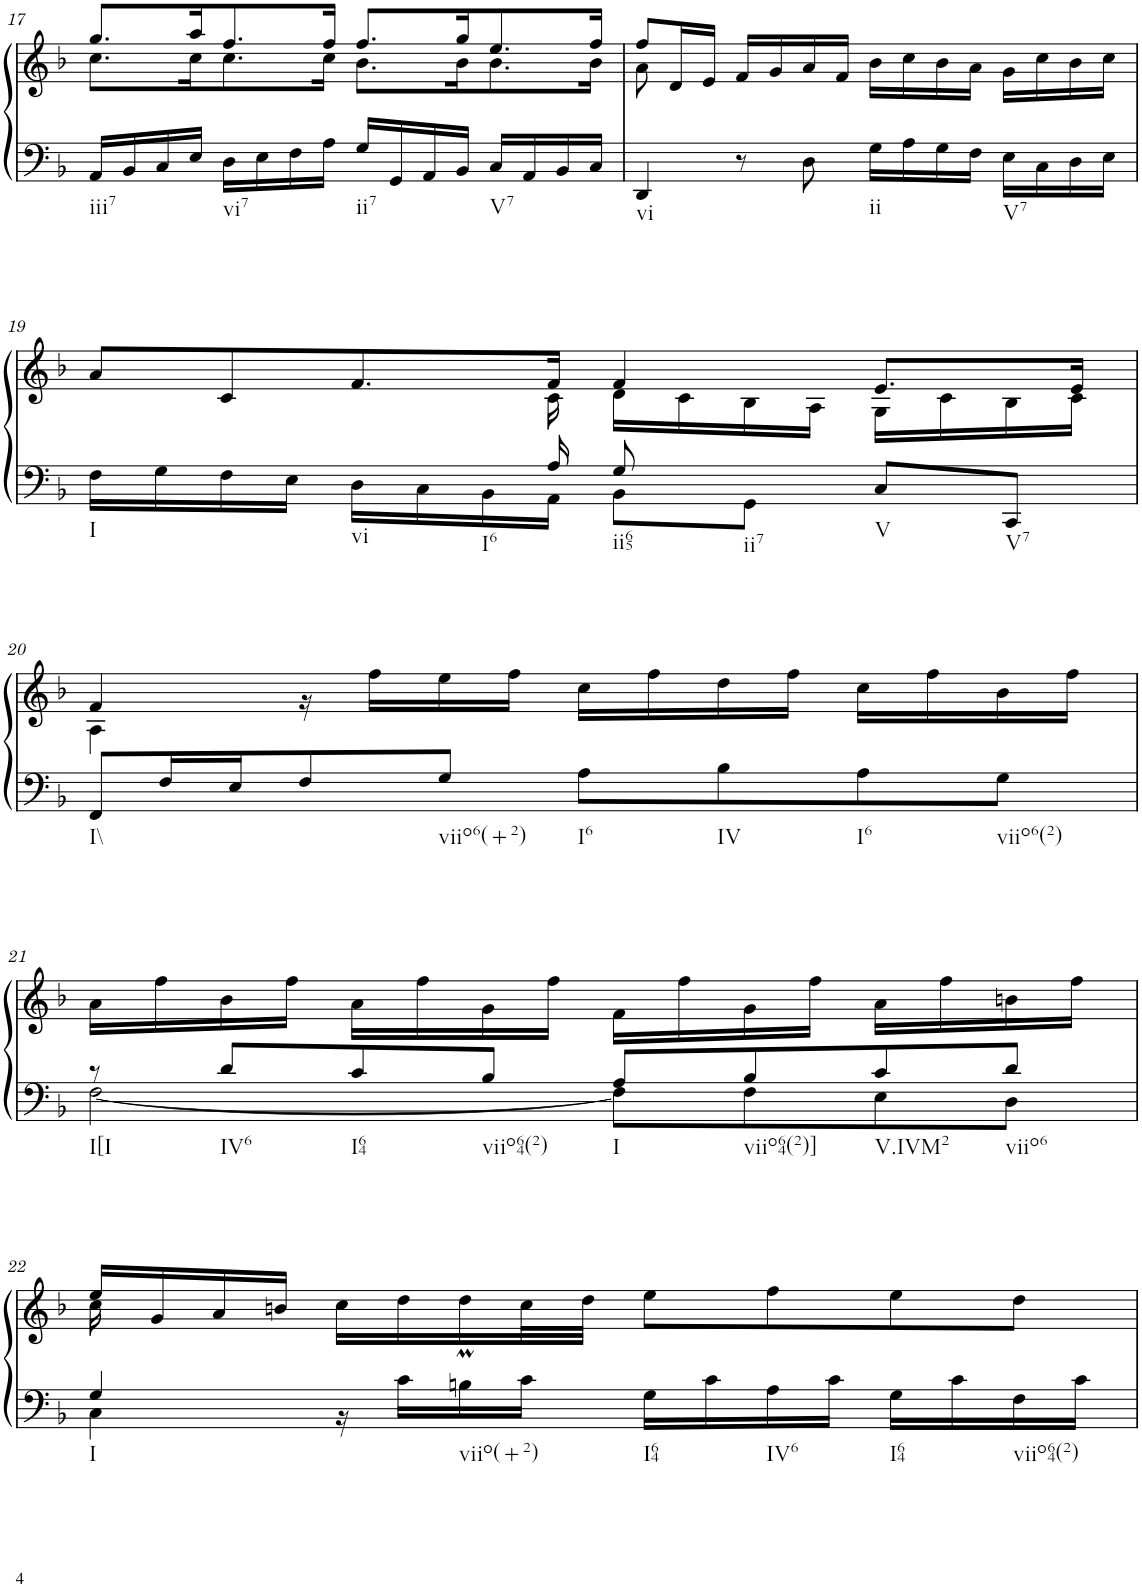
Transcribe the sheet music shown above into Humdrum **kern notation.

**kern	**kern
*part1	*part1
*staff2	*staff1
*I"Klavier linke Hand	*
!!LO:PB:g=z
*clefF4	*clefG2
*k[b-]	*k[b-]
*M2/2	*M2/2
=17	=17
*	*^
!LO:TX:b:t=iii7	!	!
16AA/LL	8.gg/L	8.cc\L
16BB-/	.	.
16C/	.	.
16E/JJ	16aa/K	16cc\K
!LO:TX:b:t=vi7	!	!
16D\LL	8.ff/	8.cc\
16E\	.	.
16F\	.	.
16A\JJ	16ff/Jk	16cc\Jk
!LO:TX:b:t=ii7	!	!
16G/LL	8.ff/L	8.b-\L
16GG/	.	.
16AA/	.	.
16BB-/JJ	16gg/K	16b-\K
!LO:TX:b:t=V7	!	!
16C/LL	8.ee/	8.b-\
16AA/	.	.
16BB-/	.	.
16C/JJ	16ff/Jk	16b-\Jk
=18	=18	=18
!LO:TX:b:t=vi	!	!
4DD/	8ff/L	8a\
.	16d/L	4.ryy
.	16e/JJ	.
8r	16f/LL	.
.	16g/	.
8D\	16a/	.
.	16f/JJ	.
!LO:TX:b:t=ii	!	!
16G\LL	2ryy	16b-\LL
16A\	.	16cc\
16G\	.	16b-\
16F\JJ	.	16a\JJ
!LO:TX:b:t=V7	!	!
16E\LL	.	16g\LL
16C\	.	16cc\
16D\	.	16b-\
16E\JJ	.	16cc\JJ
!!LO:LB:g=z	!!
=19	=19	=19
*^	*	*
!LO:TX:b:t=I	!	!	!
!LO:TX:b:t=vi	!	!	!
!LO:TX:b:t=I6	!	!	!
4..ryy	16F\LL	8a/L	4..ryy
.	16G\	.	.
.	16F\	8c/	.
.	16E\JJ	.	.
.	16D\LL	8.f/	.
.	16C\	.	.
.	16BB-\	.	.
16A/	16AA\JJ	16f/Jk	16c\
!LO:TX:b:t=ii65	!	!	!
8G/	8BB-\L	4f/	16d\LL
.	.	.	16c\
!LO:TX:b:t=ii7	!	!	!
8ryy	8GG\J	.	16B-\
.	.	.	16A\JJ
!LO:TX:b:t=V	!	!	!
8C/L	4ryy	8.e/L	16G\LL
.	.	.	16c\
!LO:TX:b:t=V7	!	!	!
8CC/J	.	.	16B-\
.	.	16e/Jk	16c\JJ
*v	*v	*	*
!!LO:LB:g=z	!!
=20	=20	=20
!LO:TX:b:t=I\\	!	!
8FF/L	4f/	4A\
16F/L	.	.
16E/J	.	.
8F/	2.ryy	16r
.	.	16ff\LL
!LO:TX:b:t=viio6(+2)	!	!
8G/J	.	16ee\
.	.	16ff\JJ
!LO:TX:b:t=I6	!	!
8A\L	.	16cc\LL
.	.	16ff\
!LO:TX:b:t=IV	!	!
8B-\	.	16dd\
.	.	16ff\JJ
!LO:TX:b:t=I6	!	!
8A\	.	16cc\LL
.	.	16ff\
!LO:TX:b:t=viio6(2)	!	!
8G\J	.	16b-\
.	.	16ff\JJ
!!LO:LB:g=z	!!
=21	=21	=21
*^	*	*
!LO:TX:b:t=I[I	!	!	!
8r	[2F\	1ryy	16a\LL
.	.	.	16ff\
!LO:TX:b:t=IV6	!	!	!
8d/L	.	.	16b-\
.	.	.	16ff\JJ
!LO:TX:b:t=I64	!	!	!
8c/	.	.	16a\LL
.	.	.	16ff\
!LO:TX:b:t=viio64(2)	!	!	!
8B-/J	.	.	16g\
.	.	.	16ff\JJ
!LO:TX:b:t=I	!	!	!
8A/L	8F\L]	.	16f\LL
.	.	.	16ff\
!LO:TX:b:t=viio64(2)]	!	!	!
8B-/	8F\	.	16g\
.	.	.	16ff\JJ
!LO:TX:b:t=V.IVM2	!	!	!
8c/	8E\	.	16a\LL
.	.	.	16ff\
!LO:TX:b:t=viio6	!	!	!
8d/J	8D\J	.	16bn\
.	.	.	16ff\JJ
!!LO:LB:g=z	!!
=22	=22	=22	=22
!LO:TX:b:t=I	!	!	!
4G/	4C\	16ee/LL	16cc\
.	.	16g/	8.ryy
.	.	16a/	.
.	.	16bn/JJ	.
!LO:TX:b:t=viio(+2)	!	!	!
!LO:TX:b:t=I64	!	!	!
!LO:TX:b:t=IV6	!	!	!
!LO:TX:b:t=I64	!	!	!
!LO:TX:b:t=viio64(2)	!	!	!
2.ryy	16r	4ryy	16cc\LL
.	16c\LL	.	16dd\
.	16Bn\	.	16ddM\
.	16c\JJ	.	32cc\L
.	.	.	32dd\JJJ
.	16G\LL	2ryy	8ee\L
.	16c\	.	.
.	16A\	.	8ff\
.	16c\JJ	.	.
.	16G\LL	.	8ee\
.	16c\	.	.
.	16F\	.	8dd\J
.	16c\JJ	.	.
*v	*v	*	*
*	*v	*v
=	=
*-	*-
